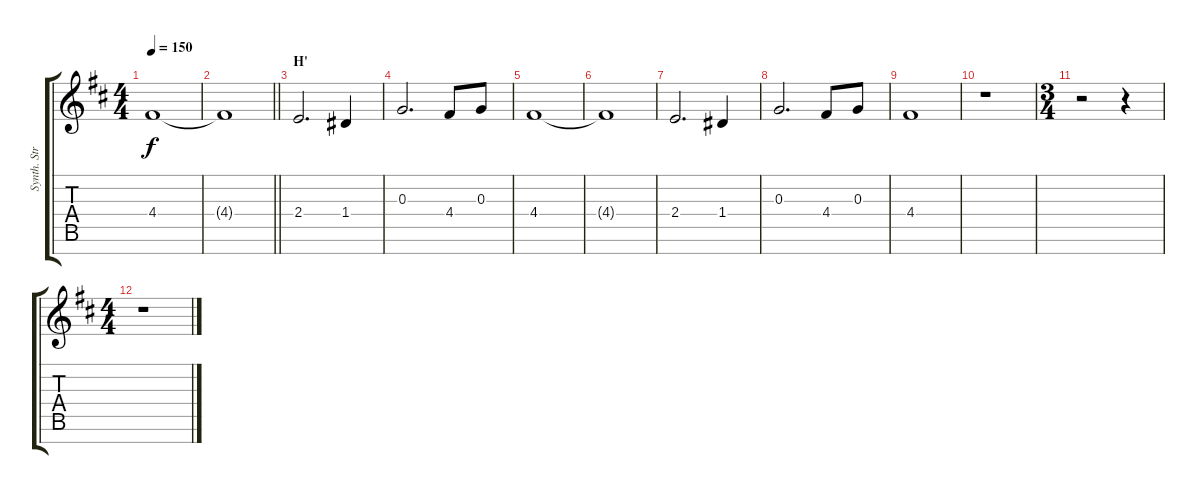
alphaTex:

\track ("Synth. Strings II" "Synth. Str") {instrument stringensemble1}
\staff {score tabs}
\tuning (E5 B4 G4 D4 A3 E3 B2) {hide}
\ts (4 4)
\tempo 150
\clef g2
\ks d
4.4.1{dy f} |
\barLineRight lightlight
4.4{t}.1 |
\section ("" "H'")
2.4.2{d} 1.4.4 |
0.3.2{d} 4.4.8 0.3.8 |
4.4.1 |
4.4{t}.1 |
2.4.2{d} 1.4.4 |
0.3.2{d} 4.4.8 0.3.8 |
4.4.1 |
r.1 |
\ts (3 4)
r.2 r.4 |
\ts (4 4)
r.1
